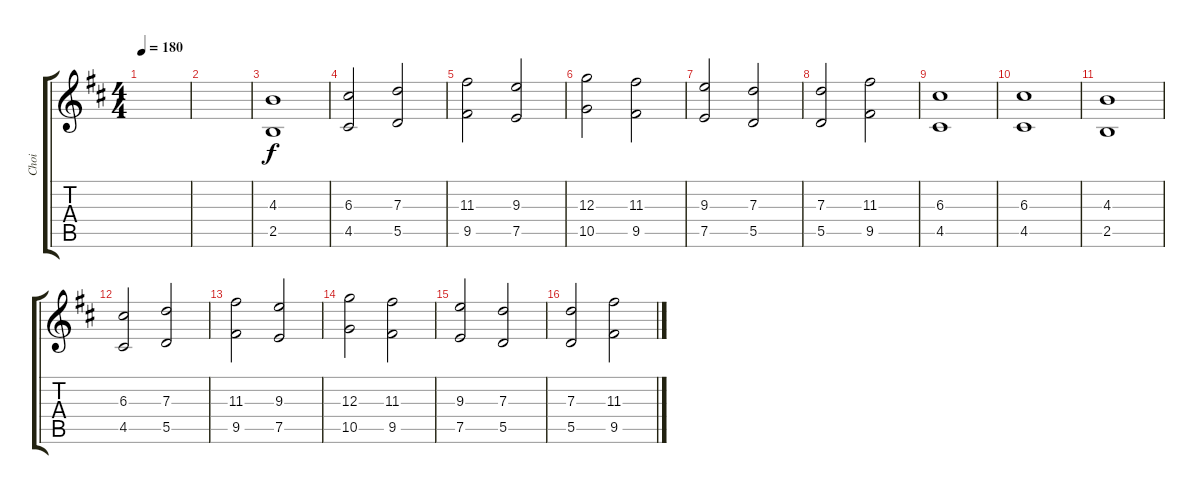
\track ("Choi" "Choi") {instrument electricguitarclean}
\staff {score tabs}
\tuning (E4 B3 G3 D3 A2 E2) {hide}
\ts (4 4)
\tempo 180
\clef g2
\ks d
|
|
(4.3 2.5).1{volume 12 balance 0 instrument drawbarorgan} |
(6.3 4.5).2 (7.3 5.5).2 |
(11.3 9.5).2 (9.3 7.5).2 |
(12.3 10.5).2 (11.3 9.5).2 |
(9.3 7.5).2 (7.3 5.5).2 |
(7.3 5.5).2 (11.3 9.5).2 |
(6.3 4.5).1 |
(6.3 4.5).1 |
(4.3 2.5).1{volume 12 instrument drawbarorgan} |
(6.3 4.5).2 (7.3 5.5).2 |
(11.3 9.5).2 (9.3 7.5).2 |
(12.3 10.5).2 (11.3 9.5).2 |
(9.3 7.5).2 (7.3 5.5).2 |
(7.3 5.5).2 (11.3 9.5).2
